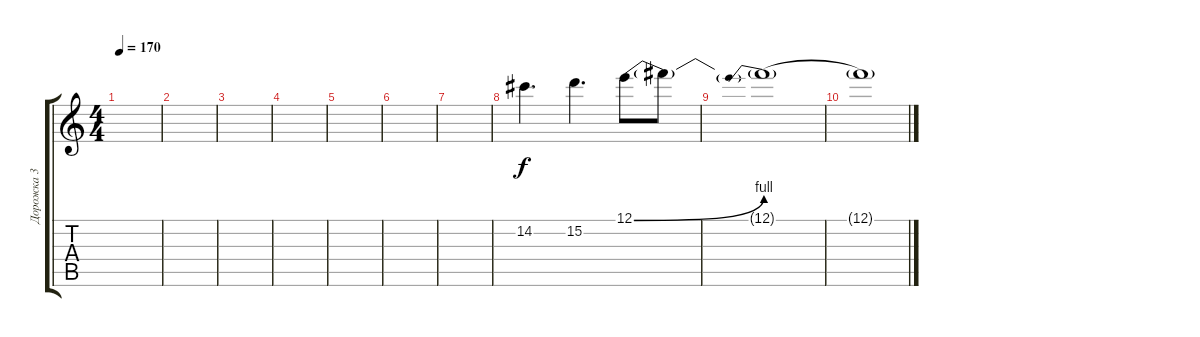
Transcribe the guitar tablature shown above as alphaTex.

\track ("Дорожка 3" "Дорожка 3") {instrument overdrivenguitar}
\staff {score tabs}
\tuning (E4 B3 G3 D3 A2 E2) {hide}
\ts (4 4)
\tempo 170
\clef g2
\ks c
|
|
|
|
|
|
|
14.2.4{d} 15.2.4{d} 12.1{be (bend 0 0 60 4)}.8 12.1{t}.8 |
12.1{be (prebend 0 4 60 4) t}.1 |
12.1{t}.1
